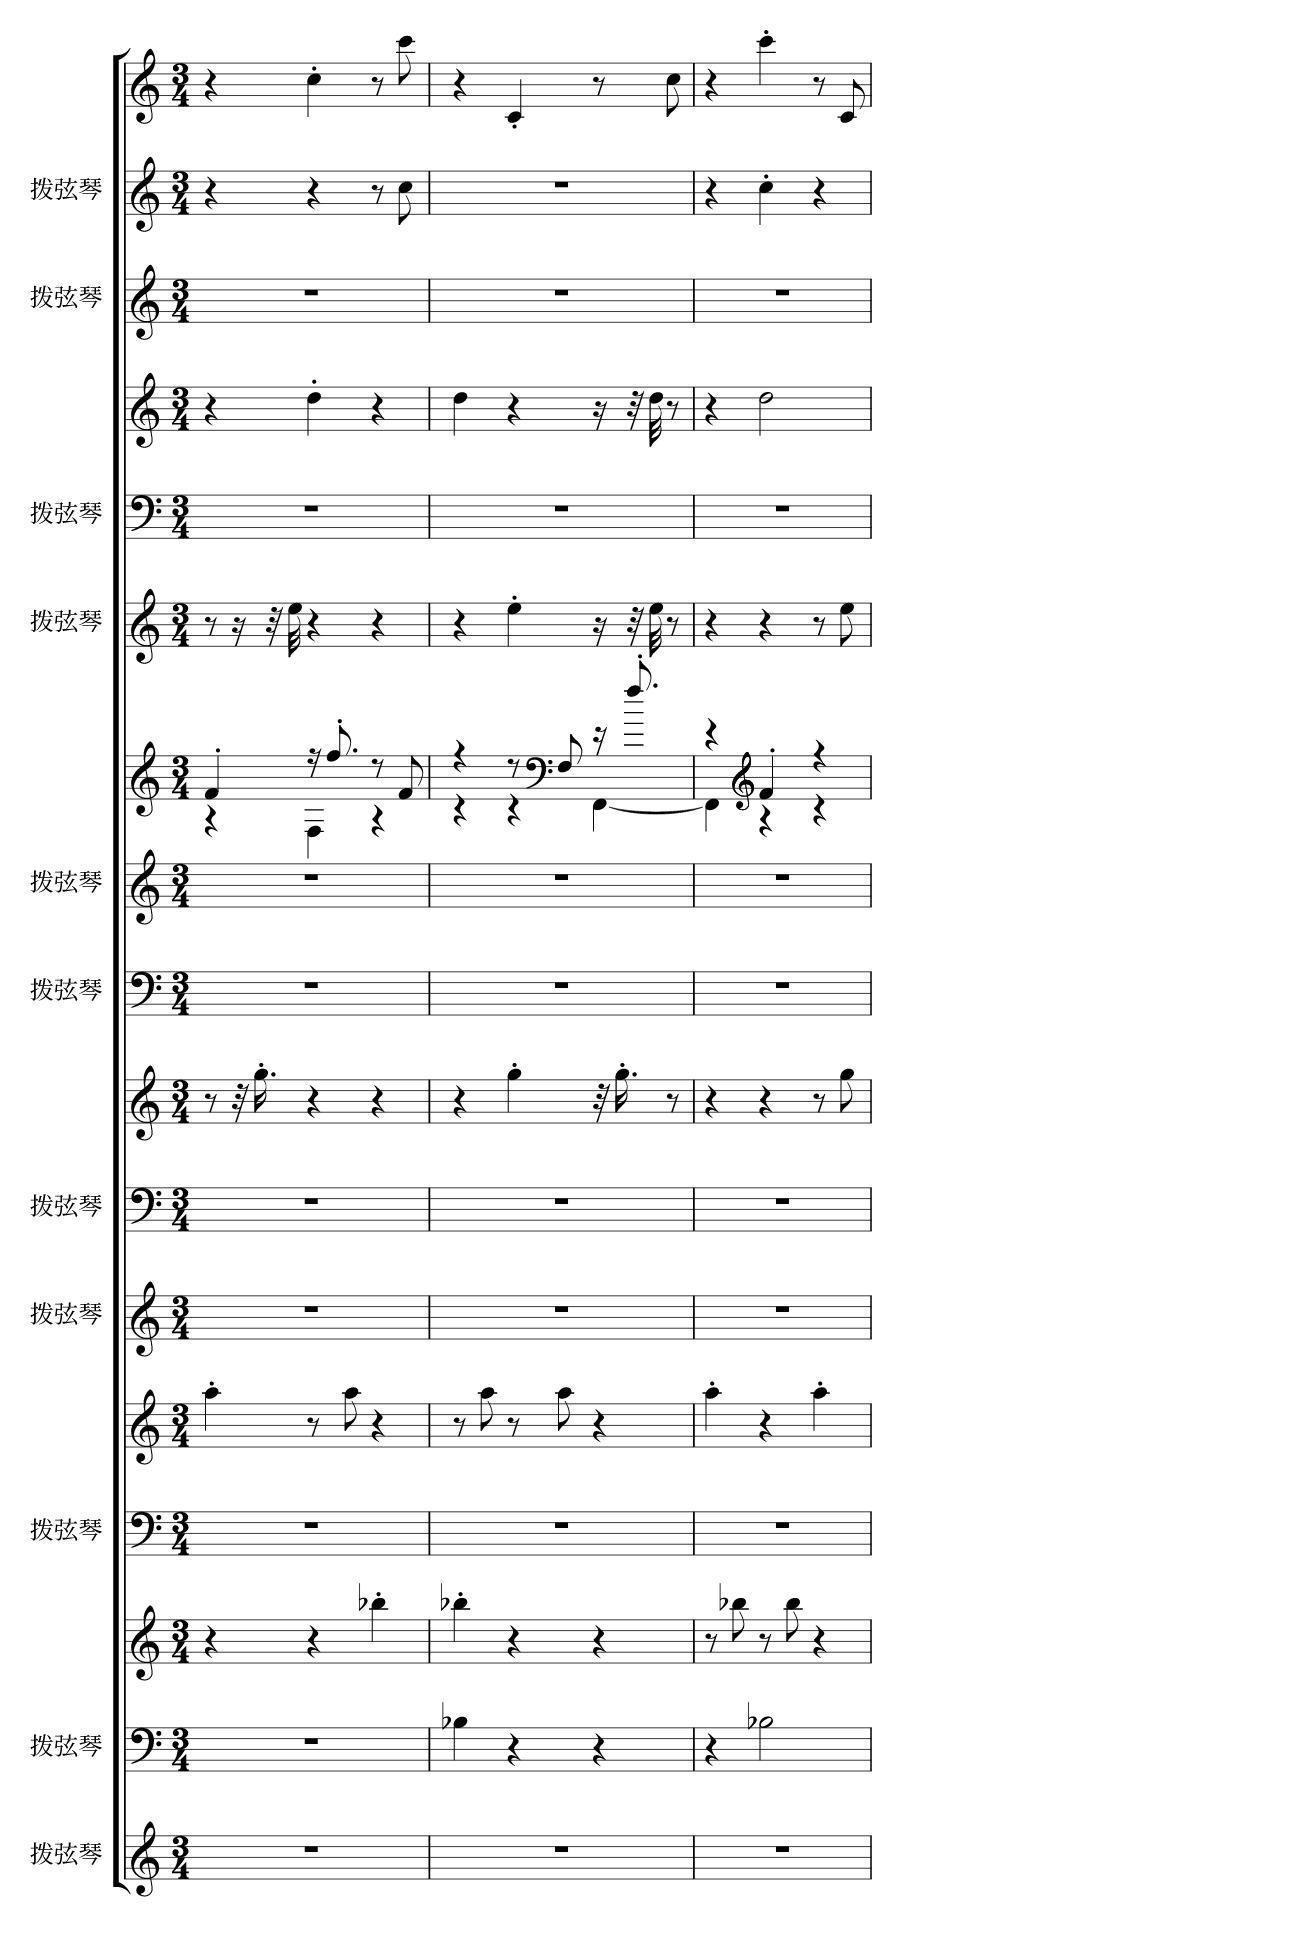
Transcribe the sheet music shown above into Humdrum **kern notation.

**kern	**kern	**kern	**kern	**kern	**kern	**kern	**kern	**kern	**kern	**kern	**kern	**kern	**kern	**kern	**kern	**kern
*part11	*part10	*part10	*part9	*part9	*part8	*part7	*part7	*part6	*part5	*part5	*part4	*part3	*part3	*part2	*part1	*part1
*staff17	*staff16	*staff15	*staff14	*staff13	*staff12	*staff11	*staff10	*staff9	*staff8	*staff7	*staff6	*staff5	*staff4	*staff3	*staff2	*staff1
*I"拨弦琴	*I"拨弦琴	*	*I"拨弦琴	*	*I"拨弦琴	*I"拨弦琴	*	*I"拨弦琴	*I"拨弦琴	*	*I"拨弦琴	*I"拨弦琴	*	*I"拨弦琴	*I"拨弦琴	*
*clefG2	*clefF4	*clefG2	*clefF4	*clefG2	*clefG2	*clefF4	*clefG2	*clefF4	*clefG2	*clefG2	*clefG2	*clefF4	*clefG2	*clefG2	*clefG2	*clefG2
*k[]	*k[]	*k[]	*k[]	*k[]	*k[]	*k[]	*k[]	*k[]	*k[]	*k[]	*k[]	*k[]	*k[]	*k[]	*k[]	*k[]
*M3/4	*M3/4	*M3/4	*M3/4	*M3/4	*M3/4	*M3/4	*M3/4	*M3/4	*M3/4	*M3/4	*M3/4	*M3/4	*M3/4	*M3/4	*M3/4	*M3/4
*MM124	*MM124	*MM124	*MM124	*MM124	*MM124	*MM124	*MM124	*MM124	*MM124	*MM124	*MM124	*MM124	*MM124	*MM124	*MM124	*MM124
=1	=1	=1	=1	=1	=1	=1	=1	=1	=1	=1	=1	=1	=1	=1	=1	=1
*	*	*	*	*	*	*	*	*	*	*^	*	*	*	*	*	*
2.r	2.r	4r	2.r	4aa'\	2.r	2.r	8r	2.r	2.r	4f'/	4r	8r	2.r	4r	2.r	4r	4r
.	.	.	.	.	.	.	32r	.	.	.	.	16r	.	.	.	.	.
.	.	.	.	.	.	.	16.gg'\	.	.	.	.	.	.	.	.	.	.
.	.	.	.	.	.	.	.	.	.	.	.	32r	.	.	.	.	.
.	.	.	.	.	.	.	.	.	.	.	.	32ee\	.	.	.	.	.
.	.	4r	.	8r	.	.	4r	.	.	16r	4F\	4r	.	4dd'\	.	4r	4cc'\
.	.	.	.	.	.	.	.	.	.	8.ff'/	.	.	.	.	.	.	.
.	.	.	.	8aa\	.	.	.	.	.	.	.	.	.	.	.	.	.
.	.	4bb-X'\	.	4r	.	.	4r	.	.	8r	4r	4r	.	4r	.	8r	8r
.	.	.	.	.	.	.	.	.	.	8f/	.	.	.	.	.	8cc\	8ccc\
=2	=2	=2	=2	=2	=2	=2	=2	=2	=2	=2	=2	=2	=2	=2	=2	=2	=2
2.r	4B-X\	4bb-X'\	2.r	8r	2.r	2.r	4r	2.r	2.r	4r	4r	4r	2.r	4dd\	2.r	2.r	4r
.	.	.	.	8aa\	.	.	.	.	.	.	.	.	.	.	.	.	.
.	4r	4r	.	8r	.	.	4gg'\	.	.	8r	4r	4ee'\	.	4r	.	.	4c'/
*	*	*	*	*	*	*	*	*	*	*clefF4	*	*	*	*	*	*	*
.	.	.	.	8aa\	.	.	.	.	.	8F/	.	.	.	.	.	.	.
.	4r	4r	.	4r	.	.	32r	.	.	16r	[4FF\	16r	.	16r	.	.	8r
.	.	.	.	.	.	.	16.gg'\	.	.	.	.	.	.	.	.	.	.
.	.	.	.	.	.	.	.	.	.	8.ff'/	.	32r	.	32r	.	.	.
.	.	.	.	.	.	.	.	.	.	.	.	32ee\	.	32dd\	.	.	.
.	.	.	.	.	.	.	8r	.	.	.	.	8r	.	8r	.	.	8cc\
=3	=3	=3	=3	=3	=3	=3	=3	=3	=3	=3	=3	=3	=3	=3	=3	=3	=3
2.r	4r	8r	2.r	4aa'\	2.r	2.r	4r	2.r	2.r	4r	4FF\]	4r	2.r	4r	2.r	4r	4r
.	.	8bb-X\	.	.	.	.	.	.	.	.	.	.	.	.	.	.	.
*	*	*	*	*	*	*	*	*	*	*clefG2	*	*	*	*	*	*	*
.	2B-X\	8r	.	4r	.	.	4r	.	.	4f'/	4r	4r	.	2dd\	.	4cc'\	4ccc'\
.	.	8bb-\	.	.	.	.	.	.	.	.	.	.	.	.	.	.	.
.	.	4r	.	4aa'\	.	.	8r	.	.	4r	4r	8r	.	.	.	4r	8r
.	.	.	.	.	.	.	8gg\	.	.	.	.	8ee\	.	.	.	.	8c/
*	*	*	*	*	*	*	*	*	*	*v	*v	*	*	*	*	*	*
=	=	=	=	=	=	=	=	=	=	=	=	=	=	=	=	=
*-	*-	*-	*-	*-	*-	*-	*-	*-	*-	*-	*-	*-	*-	*-	*-	*-
